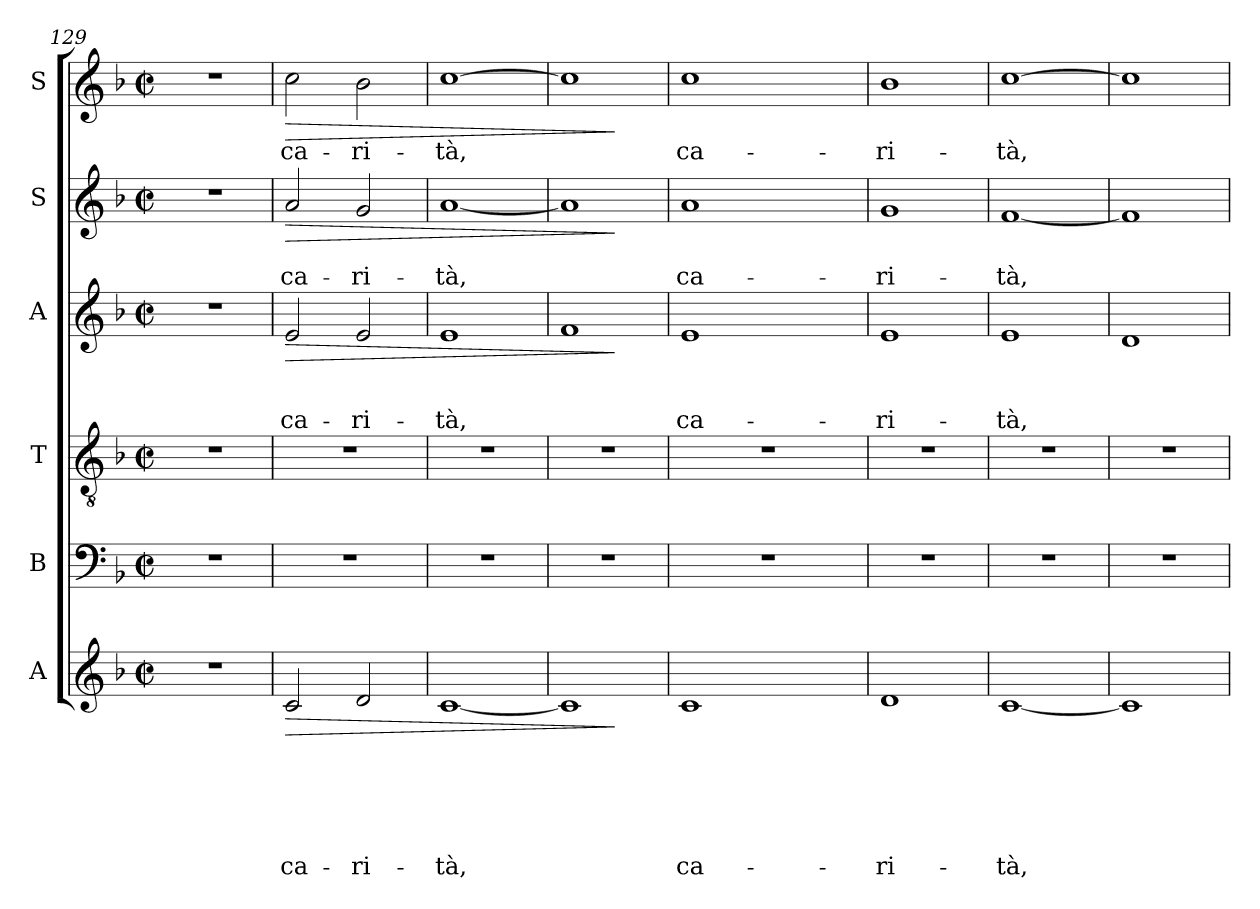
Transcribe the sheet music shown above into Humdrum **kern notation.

**kern	**text	**text	**text	**text	**text	**text	**dynam	**kern	**kern	**kern	**text	**text	**text	**dynam	**kern	**text	**text	**dynam	**kern	**text	**dynam
*part6	*part6	*part6	*part6	*part6	*part6	*part6	*part6	*part5	*part4	*part3	*part3	*part3	*part3	*part3	*part2	*part2	*part2	*part2	*part1	*part1	*part1
*staff6	*staff6	*staff6	*staff6	*staff6	*staff6	*staff6	*staff6	*staff5	*staff4	*staff3	*staff3	*staff3	*staff3	*staff3	*staff2	*staff2	*staff2	*staff2	*staff1	*staff1	*staff1
*I"A	*	*	*	*	*	*	*	*I"B	*I"T	*I"A	*	*	*	*	*I"S	*	*	*	*I"S	*	*
*	*	*	*	*	*	*	*	*	*	*I'A	*	*	*	*	*	*	*	*	*I'S	*	*
*clefG2	*	*	*	*	*	*	*	*clefF4	*clefGv2	*clefG2	*	*	*	*	*clefG2	*	*	*	*clefG2	*	*
*k[b-]	*	*	*	*	*	*	*	*k[b-]	*k[b-]	*k[b-]	*	*	*	*	*k[b-]	*	*	*	*k[b-]	*	*
*F:	*	*	*	*	*	*	*	*F:	*F:	*F:	*	*	*	*	*F:	*	*	*	*F:	*	*
*M2/2	*	*	*	*	*	*	*	*M2/2	*M2/2	*M2/2	*	*	*	*	*M2/2	*	*	*	*M2/2	*	*
*met(c|)	*	*	*	*	*	*	*	*met(c|)	*met(c|)	*met(c|)	*	*	*	*	*met(c|)	*	*	*	*met(c|)	*	*
=129	=129	=129	=129	=129	=129	=129	=129	=129	=129	=129	=129	=129	=129	=129	=129	=129	=129	=129	=129	=129	=129
1r	.	.	.	.	.	.	.	1r	1r	1r	.	.	.	.	1r	.	.	.	1r	.	.
=130	=130	=130	=130	=130	=130	=130	=130	=130	=130	=130	=130	=130	=130	=130	=130	=130	=130	=130	=130	=130	=130
!	!	!	!	!	!	!LO:LY:b	!LO:HP:b	!	!	!	!	!	!LO:LY:b	!LO:HP:b	!	!	!LO:LY:b	!LO:HP:b	!	!LO:LY:b	!LO:HP:b
2c/	.	.	.	.	.	ca-	>	1r	1r	2e/	.	.	ca-	>	2a/	.	ca-	>	2cc\	ca-	>
!	!	!	!	!	!	!LO:LY:b	!	!	!	!	!	!	!LO:LY:b	!	!	!	!LO:LY:b	!	!	!LO:LY:b	!
2d/	.	.	.	.	.	-ri-	.	.	.	2e/	.	.	-ri-	.	2g/	.	-ri-	.	2b-\	-ri-	.
=131	=131	=131	=131	=131	=131	=131	=131	=131	=131	=131	=131	=131	=131	=131	=131	=131	=131	=131	=131	=131	=131
!	!	!	!	!	!	!LO:LY:b	!	!	!	!	!	!	!LO:LY:b	!	!	!	!LO:LY:b	!	!	!LO:LY:b	!
[<1c	.	.	.	.	.	-tà,	.	1r	1r	1e	.	.	-tà,	.	[<1a	.	-tà,	.	[>1cc	-tà,	.
=132	=132	=132	=132	=132	=132	=132	=132	=132	=132	=132	=132	=132	=132	=132	=132	=132	=132	=132	=132	=132	=132
1c]	.	.	.	.	.	.	.	1r	1r	1f	.	.	.	.	1a]	.	.	.	1cc]	.	.
.	.	.	.	.	.	.	]	.	.	.	.	.	.	]	.	.	.	]	.	.	]
!!LO:PB:g=z
=133	=133	=133	=133	=133	=133	=133	=133	=133	=133	=133	=133	=133	=133	=133	=133	=133	=133	=133	=133	=133	=133
!	!	!	!	!	!	!LO:LY:b	!	!	!	!	!	!	!LO:LY:b	!	!	!	!LO:LY:b	!	!	!LO:LY:b	!
*^	*	*	*	*	*	*	*	*	*	*^	*	*	*	*	*^	*	*	*	*	*	*
1c	4ryy	.	.	.	.	.	ca-	.	1r	1r	1e	4ryy	.	.	ca-	.	1a	4ryy	.	ca-	.	1cc	ca-	.
.	16.ryy	.	.	.	.	.	.	.	.	.	.	16.ryy	.	.	.	.	.	16.ryy	.	.	.	.	.	.
.	2ryy	.	.	.	.	.	.	.	.	.	.	2ryy	.	.	.	.	.	2ryy	.	.	.	.	.	.
.	8ryy	.	.	.	.	.	.	.	.	.	.	8ryy	.	.	.	.	.	8ryy	.	.	.	.	.	.
.	32ryy	.	.	.	.	.	.	.	.	.	.	32ryy	.	.	.	.	.	32ryy	.	.	.	.	.	.
=134	=134	=134	=134	=134	=134	=134	=134	=134	=134	=134	=134	=134	=134	=134	=134	=134	=134	=134	=134	=134	=134	=134	=134	=134
!	!	!	!	!	!	!	!LO:LY:b	!	!	!	!	!	!	!	!LO:LY:b	!	!	!	!	!LO:LY:b	!	!	!LO:LY:b	!
*	*	*	*	*	*	*	*	*	*	*	*v	*v	*	*	*	*	*	*	*	*	*	*	*	*
*v	*v	*	*	*	*	*	*	*	*	*	*	*	*	*	*	*v	*v	*	*	*	*	*	*
1d	.	.	.	.	.	-ri-	.	1r	1r	1e	.	.	-ri-	.	1g	.	-ri-	.	1b-	-ri-	.
=135	=135	=135	=135	=135	=135	=135	=135	=135	=135	=135	=135	=135	=135	=135	=135	=135	=135	=135	=135	=135	=135
!	!	!	!	!	!	!LO:LY:b	!	!	!	!	!	!	!LO:LY:b	!	!	!	!LO:LY:b	!	!	!LO:LY:b	!
[<1c	.	.	.	.	.	-tà,	.	1r	1r	1e	.	.	-tà,	.	[<1f	.	-tà,	.	[>1cc	-tà,	.
=136	=136	=136	=136	=136	=136	=136	=136	=136	=136	=136	=136	=136	=136	=136	=136	=136	=136	=136	=136	=136	=136
1c]	.	.	.	.	.	.	.	1r	1r	1d	.	.	.	.	1f]	.	.	.	1cc]	.	.
=	=	=	=	=	=	=	=	=	=	=	=	=	=	=	=	=	=	=	=	=	=
*-	*-	*-	*-	*-	*-	*-	*-	*-	*-	*-	*-	*-	*-	*-	*-	*-	*-	*-	*-	*-	*-
